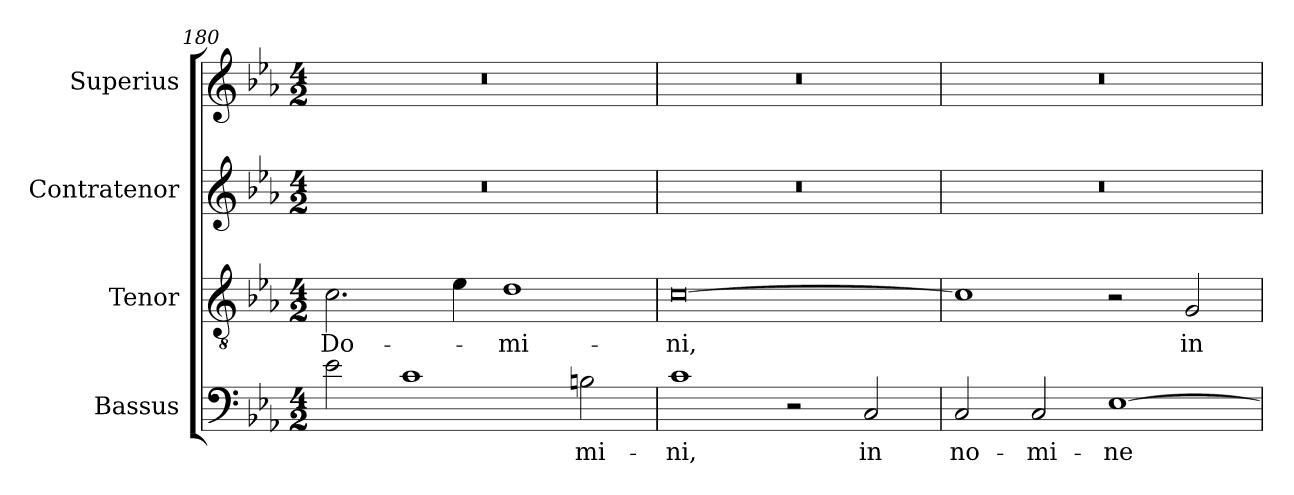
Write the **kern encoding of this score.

**kern	**text	**kern	**text	**kern	**kern
*part4	*part4	*part3	*part3	*part2	*part1
*staff4	*staff4	*staff3	*staff3	*staff2	*staff1
*I"Bassus	*	*I"Tenor	*	*I"Contratenor	*I"Superius
*I'B.	*	*I'T.	*	*	*
*clefF4	*	*clefGv2	*	*clefG2	*clefG2
*	*	*ITrd7c12	*	*ITrd7c12	*
*k[b-e-a-]	*	*k[b-e-a-]	*	*k[b-e-a-]	*k[b-e-a-]
*E-:	*	*E-:	*	*E-:	*E-:
*M4/2	*	*M4/2	*	*M4/2	*M4/2
=180	=180	=180	=180	=180	=180
!	!	!	!LO:LY:b:color=#000000	!LO:N:vis=1	!LO:N:vis=1
2e-i\	.	2.Ci\	Do-	0r	0r
1ci	.	.	.	.	.
.	.	4E-i\	.	.	.
!	!	!	!LO:LY:b:color=#000000	!	!
.	.	1Di	-mi-	.	.
!	!LO:LY:b:color=#000000	!	!	!	!
2Bi\	-mi-	.	.	.	.
!!LO:LB:g=z
=181	=181	=181	=181	=181	=181
!	!LO:LY:b:color=#000000	!	!	!	!
!	!	!	!LO:LY:b:color=#000000	!LO:N:vis=1	!LO:N:vis=1
1ci	-ni,	[>0Ci	-ni,	0r	0r
2r	.	.	.	.	.
!	!LO:LY:b:color=#000000	!	!	!	!
2Ci/	in	.	.	.	.
=182	=182	=182	=182	=182	=182
!	!LO:LY:b:color=#000000	!	!	!LO:N:vis=1	!LO:N:vis=1
2Ci/	no-	1Ci]	.	0r	0r
!	!LO:LY:b:color=#000000	!	!	!	!
2Ci/	-mi-	.	.	.	.
!	!LO:LY:b:color=#000000	!	!	!	!
[>1E-i	-ne	2r	.	.	.
!	!	!	!LO:LY:b:color=#000000	!	!
.	.	2GGi/	in	.	.
=	=	=	=	=	=
*-	*-	*-	*-	*-	*-
